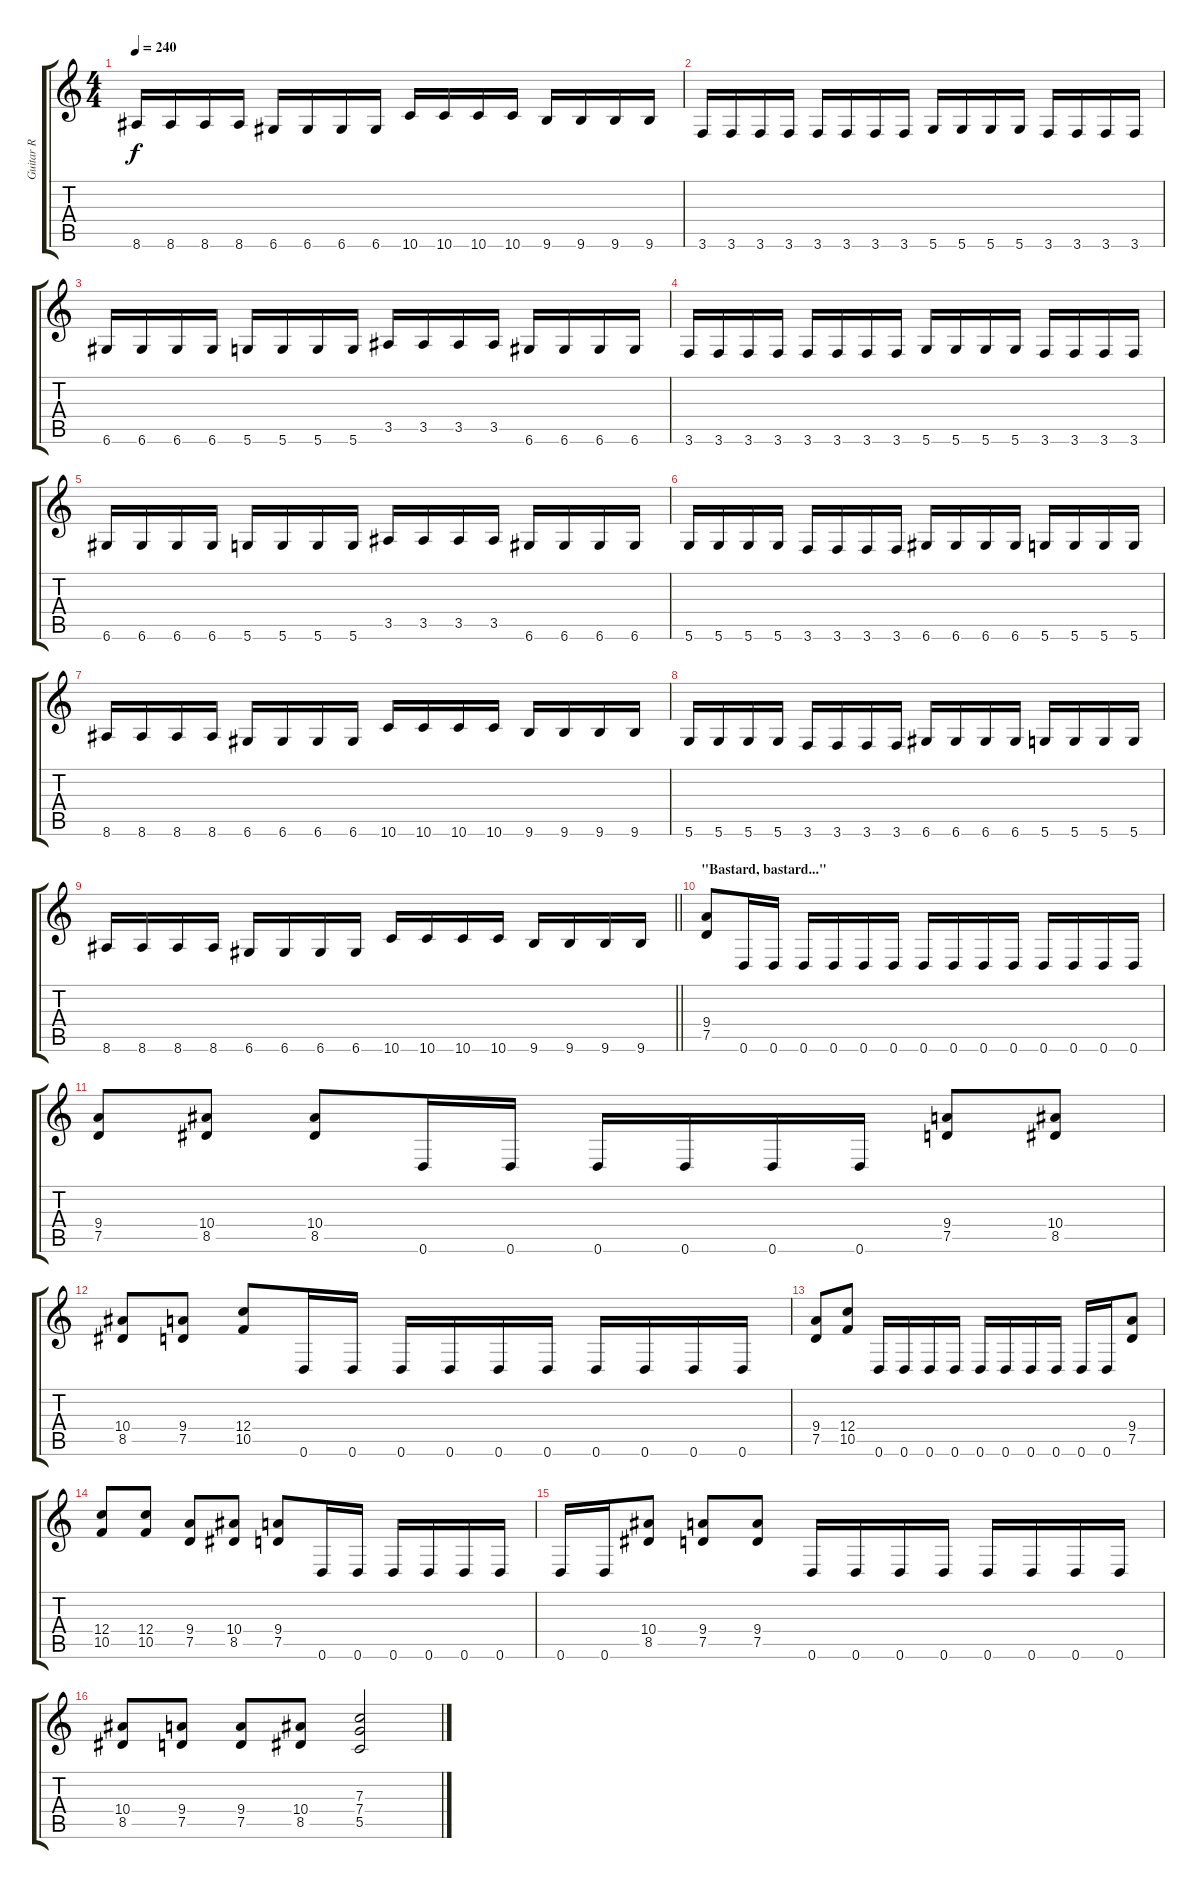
\track ("Guitar R" "Guitar R") {instrument distortionguitar}
\staff {score tabs}
\tuning (D4 A3 F3 C3 G2 D2) {hide}
\ts (4 4)
\tempo 240
\clef g2
\ks c
8.6.16{dy f} 8.6.16 8.6.16 8.6.16 6.6.16 6.6.16 6.6.16 6.6.16 10.6.16 10.6.16 10.6.16 10.6.16 9.6.16 9.6.16 9.6.16 9.6.16 |
3.6.16 3.6.16 3.6.16 3.6.16 3.6.16 3.6.16 3.6.16 3.6.16 5.6.16 5.6.16 5.6.16 5.6.16 3.6.16 3.6.16 3.6.16 3.6.16 |
6.6.16 6.6.16 6.6.16 6.6.16 5.6.16 5.6.16 5.6.16 5.6.16 3.5.16 3.5.16 3.5.16 3.5.16 6.6.16 6.6.16 6.6.16 6.6.16 |
3.6.16 3.6.16 3.6.16 3.6.16 3.6.16 3.6.16 3.6.16 3.6.16 5.6.16 5.6.16 5.6.16 5.6.16 3.6.16 3.6.16 3.6.16 3.6.16 |
6.6.16 6.6.16 6.6.16 6.6.16 5.6.16 5.6.16 5.6.16 5.6.16 3.5.16 3.5.16 3.5.16 3.5.16 6.6.16 6.6.16 6.6.16 6.6.16 |
5.6.16 5.6.16 5.6.16 5.6.16 3.6.16 3.6.16 3.6.16 3.6.16 6.6.16 6.6.16 6.6.16 6.6.16 5.6.16 5.6.16 5.6.16 5.6.16 |
8.6.16 8.6.16 8.6.16 8.6.16 6.6.16 6.6.16 6.6.16 6.6.16 10.6.16 10.6.16 10.6.16 10.6.16 9.6.16 9.6.16 9.6.16 9.6.16 |
5.6.16 5.6.16 5.6.16 5.6.16 3.6.16 3.6.16 3.6.16 3.6.16 6.6.16 6.6.16 6.6.16 6.6.16 5.6.16 5.6.16 5.6.16 5.6.16 |
\barLineRight lightlight
8.6.16 8.6.16 8.6.16 8.6.16 6.6.16 6.6.16 6.6.16 6.6.16 10.6.16 10.6.16 10.6.16 10.6.16 9.6.16 9.6.16 9.6.16 9.6.16 |
\section ("" "\"Bastard, bastard...\"")
(9.4 7.5).8 0.6.16 0.6.16 0.6.16 0.6.16 0.6.16 0.6.16 0.6.16 0.6.16 0.6.16 0.6.16 0.6.16 0.6.16 0.6.16 0.6.16 |
(9.4 7.5).8 (10.4 8.5).8 (10.4 8.5).8 0.6.16 0.6.16 0.6.16 0.6.16 0.6.16 0.6.16 (9.4 7.5).8 (10.4 8.5).8 |
(10.4 8.5).8 (9.4 7.5).8 (12.4 10.5).8 0.6.16 0.6.16 0.6.16 0.6.16 0.6.16 0.6.16 0.6.16 0.6.16 0.6.16 0.6.16 |
(9.4 7.5).8 (12.4 10.5).8 0.6.16 0.6.16 0.6.16 0.6.16 0.6.16 0.6.16 0.6.16 0.6.16 0.6.16 0.6.16 (9.4 7.5).8 |
(12.4 10.5).8 (12.4 10.5).8 (9.4 7.5).8 (10.4 8.5).8 (9.4 7.5).8 0.6.16 0.6.16 0.6.16 0.6.16 0.6.16 0.6.16 |
0.6.16 0.6.16 (10.4 8.5).8 (9.4 7.5).8 (9.4 7.5).8 0.6.16 0.6.16 0.6.16 0.6.16 0.6.16 0.6.16 0.6.16 0.6.16 |
(10.4 8.5).8 (9.4 7.5).8 (9.4 7.5).8 (10.4 8.5).8 (7.3 7.4 5.5).2
